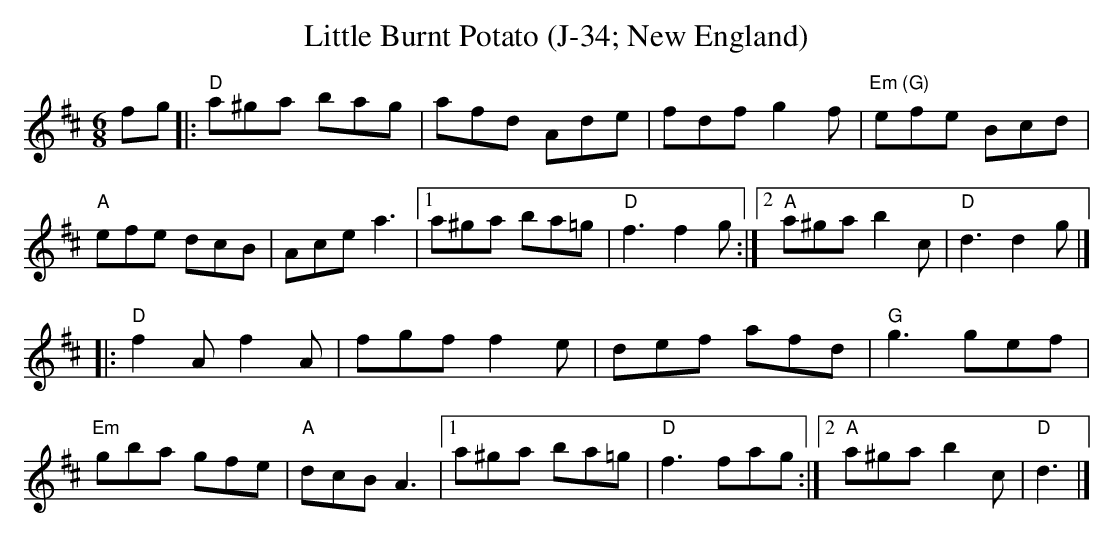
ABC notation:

X:1
T: Little Burnt Potato (J-34; New England)
M: 6/8
K: D
fg|: "D"a^ga bag| afd Ade| fdf g2f| "Em (G)"efe Bcd|
     "A"efe dcB| Ace a3|1 a^ga ba=g| "D"f3 f2g:|2 "A"a^ga b2c| "D"d3 d2g|]
|:"D"f2A f2A| fgf f2e| def afd| "G"g3 gef|
"Em"gba gfe| "A"dcB A3|1 a^ga ba=g| "D"f3 fag:|2 "A"a^ga b2c| "D"d3|]
